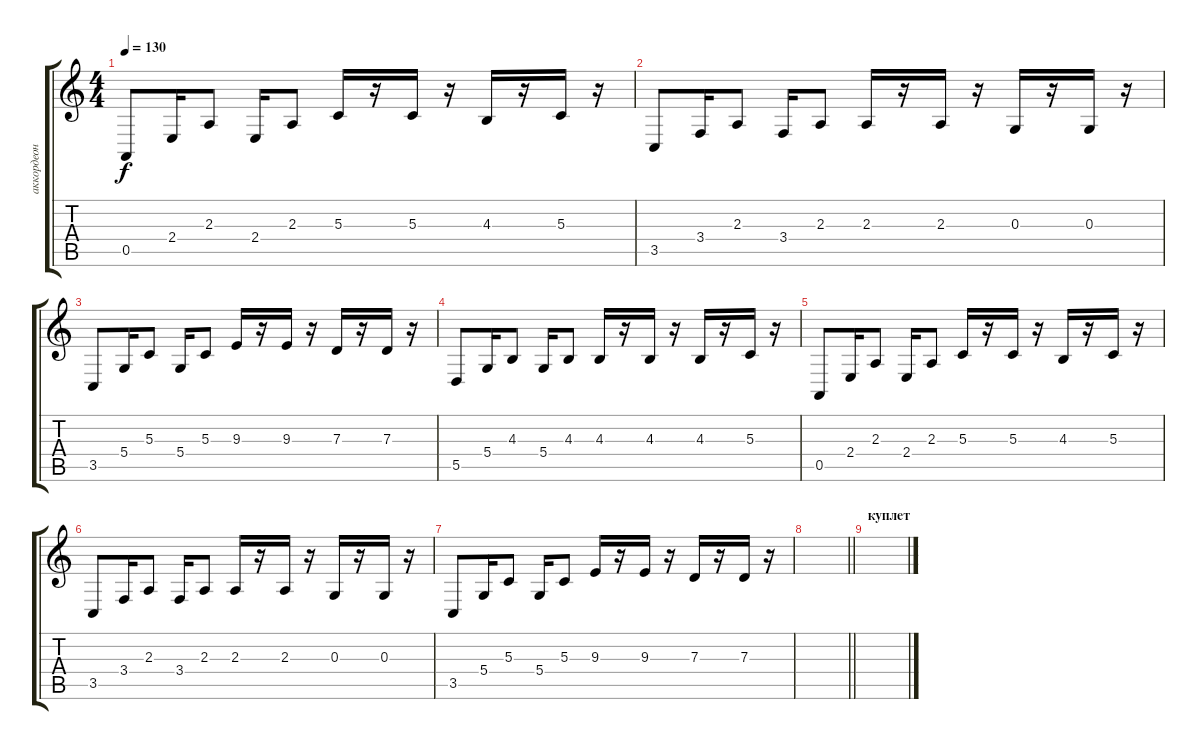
\track ("аккордеон" "аккордеон") {instrument accordion}
\staff {score tabs}
\tuning (E4 B3 G3 D3 A2 E2) {hide}
\ts (4 4)
\tempo 130
\clef g2
\ks c
0.5.8{dy f} 2.4.16 2.3.8 2.4.16 2.3.8 5.3.16 r.16 5.3.16 r.16 4.3.16 r.16 5.3.16 r.16 |
3.5.8 3.4.16 2.3.8 3.4.16 2.3.8 2.3.16 r.16 2.3.16 r.16 0.3.16 r.16 0.3.16 r.16 |
3.5.8 5.4.16 5.3.8 5.4.16 5.3.8 9.3.16 r.16 9.3.16 r.16 7.3.16 r.16 7.3.16 r.16 |
5.5.8 5.4.16 4.3.8 5.4.16 4.3.8 4.3.16 r.16 4.3.16 r.16 4.3.16 r.16 5.3.16 r.16 |
0.5.8 2.4.16 2.3.8 2.4.16 2.3.8 5.3.16 r.16 5.3.16 r.16 4.3.16 r.16 5.3.16 r.16 |
3.5.8 3.4.16 2.3.8 3.4.16 2.3.8 2.3.16 r.16 2.3.16 r.16 0.3.16 r.16 0.3.16 r.16 |
3.5.8 5.4.16 5.3.8 5.4.16 5.3.8 9.3.16 r.16 9.3.16 r.16 7.3.16 r.16 7.3.16 r.16 |
\barLineRight lightlight
|
\section ("" "куплет")
